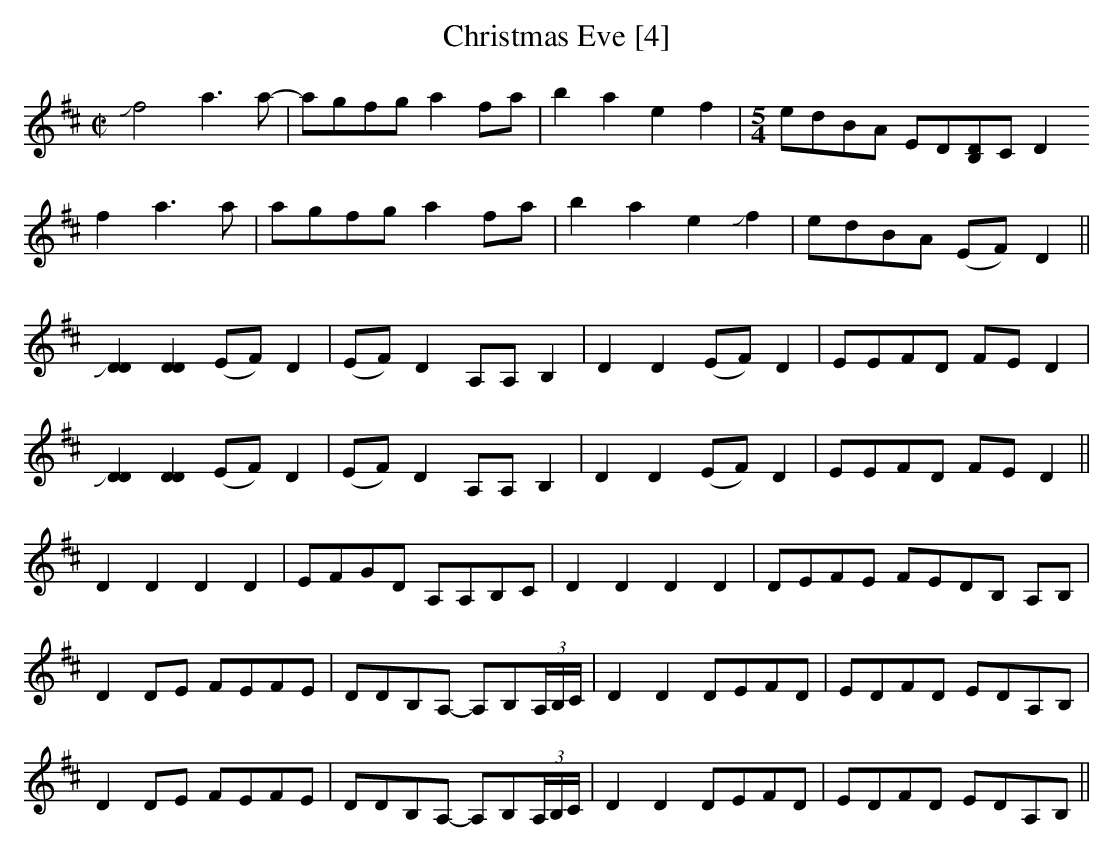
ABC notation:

X:1
T:Christmas Eve [4]
M:C|
L:1/8
K:D
+slide+f4a3a-|agfg a2fa|b2a2e2f2|[M:5/4]edBA ED[B,D]C D2
f2a3a| agfg a2fa|b2a2e2+slide+f2|edBA (EF)D2||
+slide+[D2D2][D2D2](EF) D2|(EF)D2 A,A,B,2|D2D2 (EF)D2 | EEFD FE D2|
+slide+[D2D2][D2D2](EF) D2|(EF)D2 A,A,B,2|D2D2 (EF)D2 | EEFD FE D2||
D2D2D2D2|EFGD A,A,B,C|D2D2D2D2|DEFE FEDB, A,B,|
D2 DE FEFE|DDB,A,- A,B,(3A,/B,/C/|D2D2 DEFD|EDFD EDA,B,|
D2 DE FEFE|DDB,A,- A,B,(3A,/B,/C/|D2D2 DEFD|EDFD EDA,B,||
